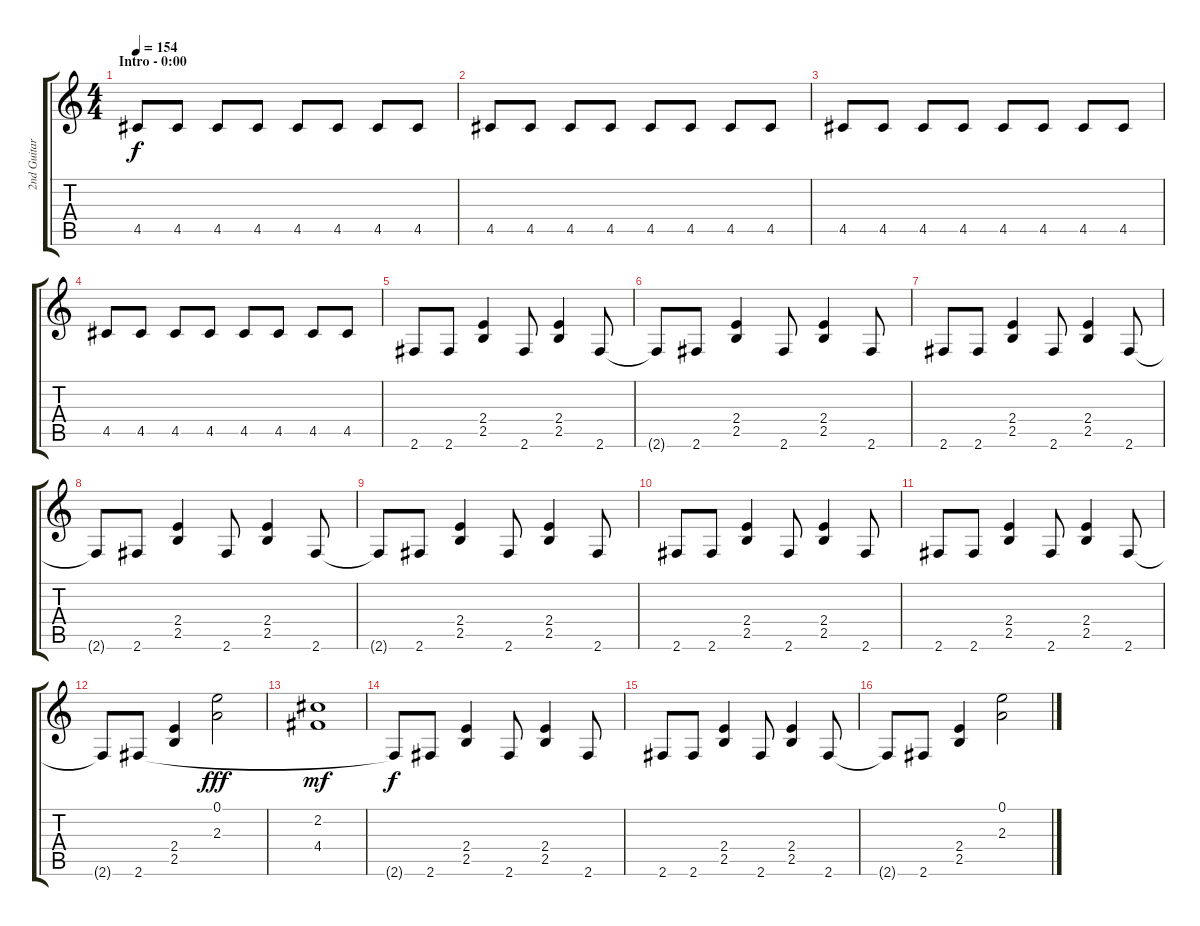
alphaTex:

\track ("2nd Guitar" "2nd Guitar") {instrument distortionguitar}
\staff {score tabs}
\tuning (E4 B3 G3 D3 A2 E2) {hide}
\ts (4 4)
\section ("" "Intro - 0:00")
\tempo 154
\clef g2
\ks c
4.5.8{dy f instrument distortionguitar} 4.5.8 4.5.8 4.5.8 4.5.8 4.5.8 4.5.8 4.5.8 |
4.5.8 4.5.8 4.5.8 4.5.8 4.5.8 4.5.8 4.5.8 4.5.8 |
4.5.8 4.5.8 4.5.8 4.5.8 4.5.8 4.5.8 4.5.8 4.5.8 |
4.5.8 4.5.8 4.5.8 4.5.8 4.5.8 4.5.8 4.5.8 4.5.8 |
2.6.8 2.6.8 (2.4 2.5).4 2.6.8 (2.4 2.5).4 2.6.8 |
2.6{t}.8 2.6.8 (2.4 2.5).4 2.6.8 (2.4 2.5).4 2.6.8 |
2.6.8 2.6.8 (2.4 2.5).4 2.6.8 (2.4 2.5).4 2.6.8 |
2.6{t}.8 2.6.8 (2.4 2.5).4 2.6.8 (2.4 2.5).4 2.6.8 |
2.6{t}.8 2.6.8 (2.4 2.5).4 2.6.8 (2.4 2.5).4 2.6.8 |
2.6.8 2.6.8 (2.4 2.5).4 2.6.8 (2.4 2.5).4 2.6.8 |
2.6.8 2.6.8 (2.4 2.5).4 2.6.8 (2.4 2.5).4 2.6.8 |
2.6{t}.8 2.6.8 (2.4 2.5).4 (0.1 2.3).2{dy fff} |
(2.2 4.4).1{dy mf} |
2.6{t}.8{dy f} 2.6.8 (2.4 2.5).4 2.6.8 (2.4 2.5).4 2.6.8 |
2.6.8 2.6.8 (2.4 2.5).4 2.6.8 (2.4 2.5).4 2.6.8 |
2.6{t}.8 2.6.8 (2.4 2.5).4 (0.1 2.3).2
